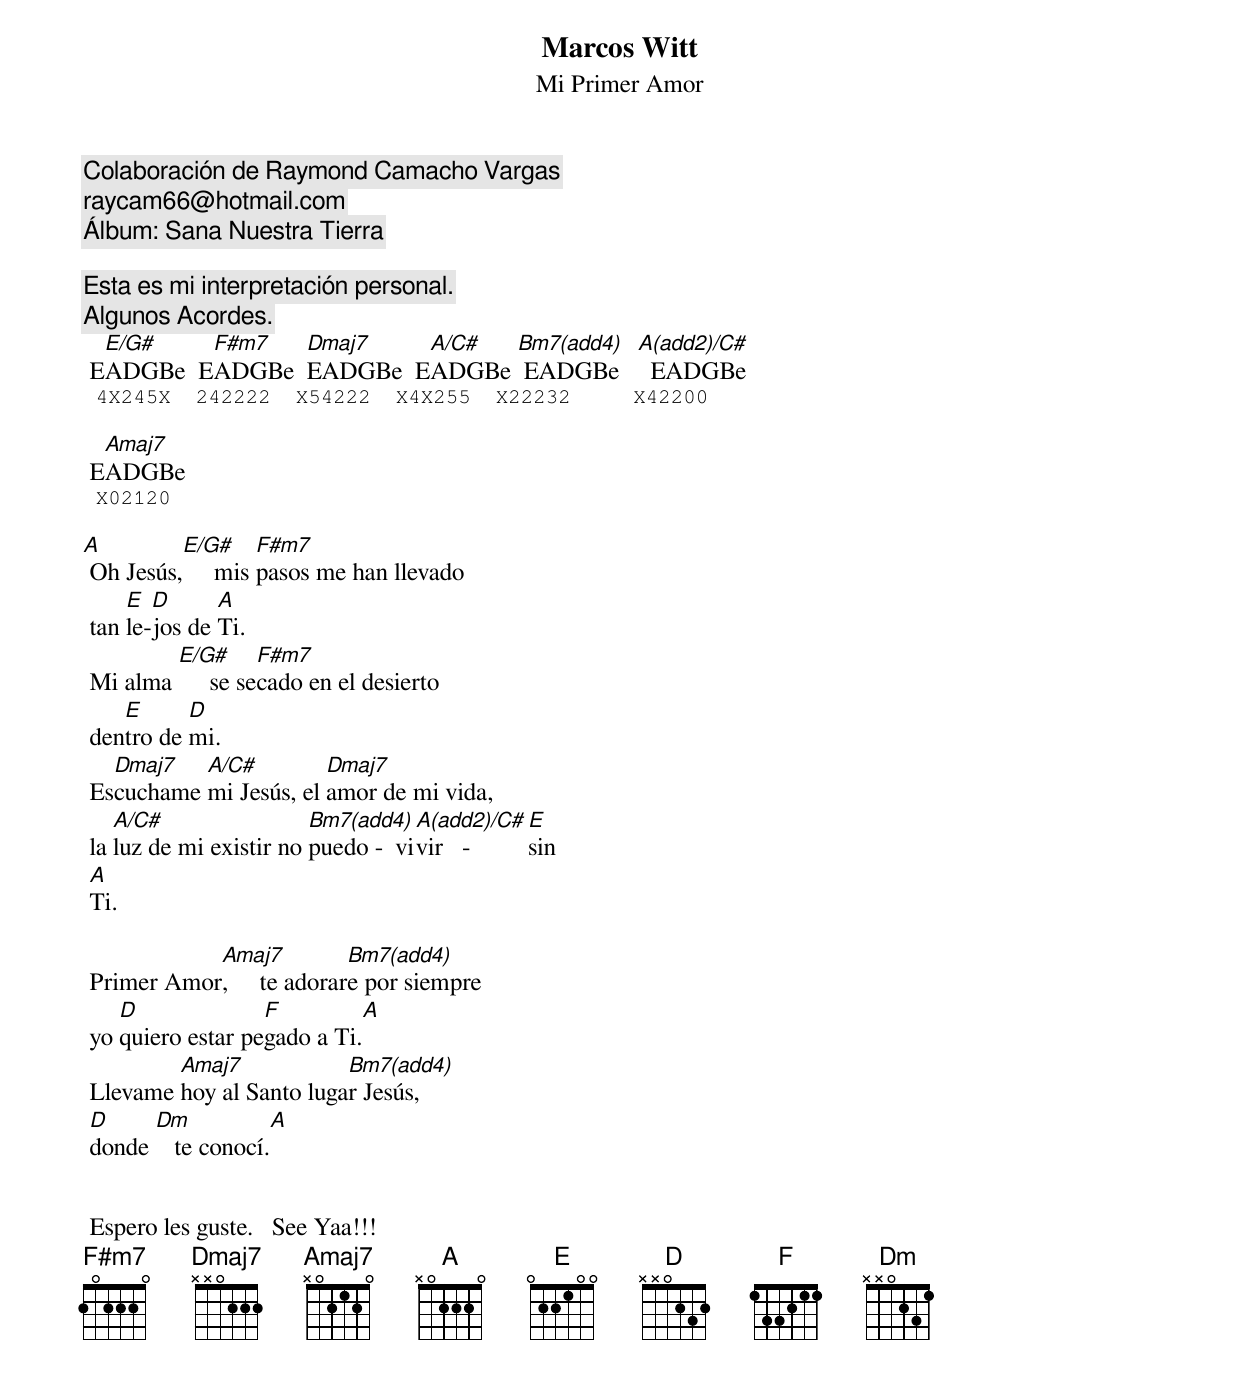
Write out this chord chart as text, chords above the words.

Marcos Witt
Mi Primer Amor
Colaboración de Raymond Camacho Vargas
raycam66@hotmail.com
Álbum: Sana Nuestra Tierra

 Esta es mi interpretación personal.
 Algunos Acordes.
  E/G#    F#m7   Dmaj7    A/C#  Bm7(add4) A(add2)/C#
 EADGBe  EADGBe  EADGBe  EADGBe  EADGBe     EADGBe
 4X245X  242222  X54222  X4X255  X22232     X42200

  Amaj7
 EADGBe
 X02120

A         E/G#     F#m7
 Oh Jesús,     mis pasos me han llevado
     E  D      A
 tan le-jos de Ti.
         E/G#      F#m7
 Mi alma      se secado en el desierto
    E      D
 dentro de mi.
   Dmaj7   A/C#         Dmaj7
 Escuchame mi Jesús, el amor de mi vida,
    A/C#                 Bm7(add4)  A(add2)/C#  E
 la luz de mi existir no puedo -  vivir   -     sin
 A
 Ti.

            Amaj7          Bm7(add4)
 Primer Amor,     te adorare por siempre
    D              F         A
 yo quiero estar pegado a Ti.
         Amaj7            Bm7(add4)
 Llevame hoy al Santo lugar Jesús,
 D     Dm            A
 donde    te conocí.


 Espero les guste.   See Yaa!!!
